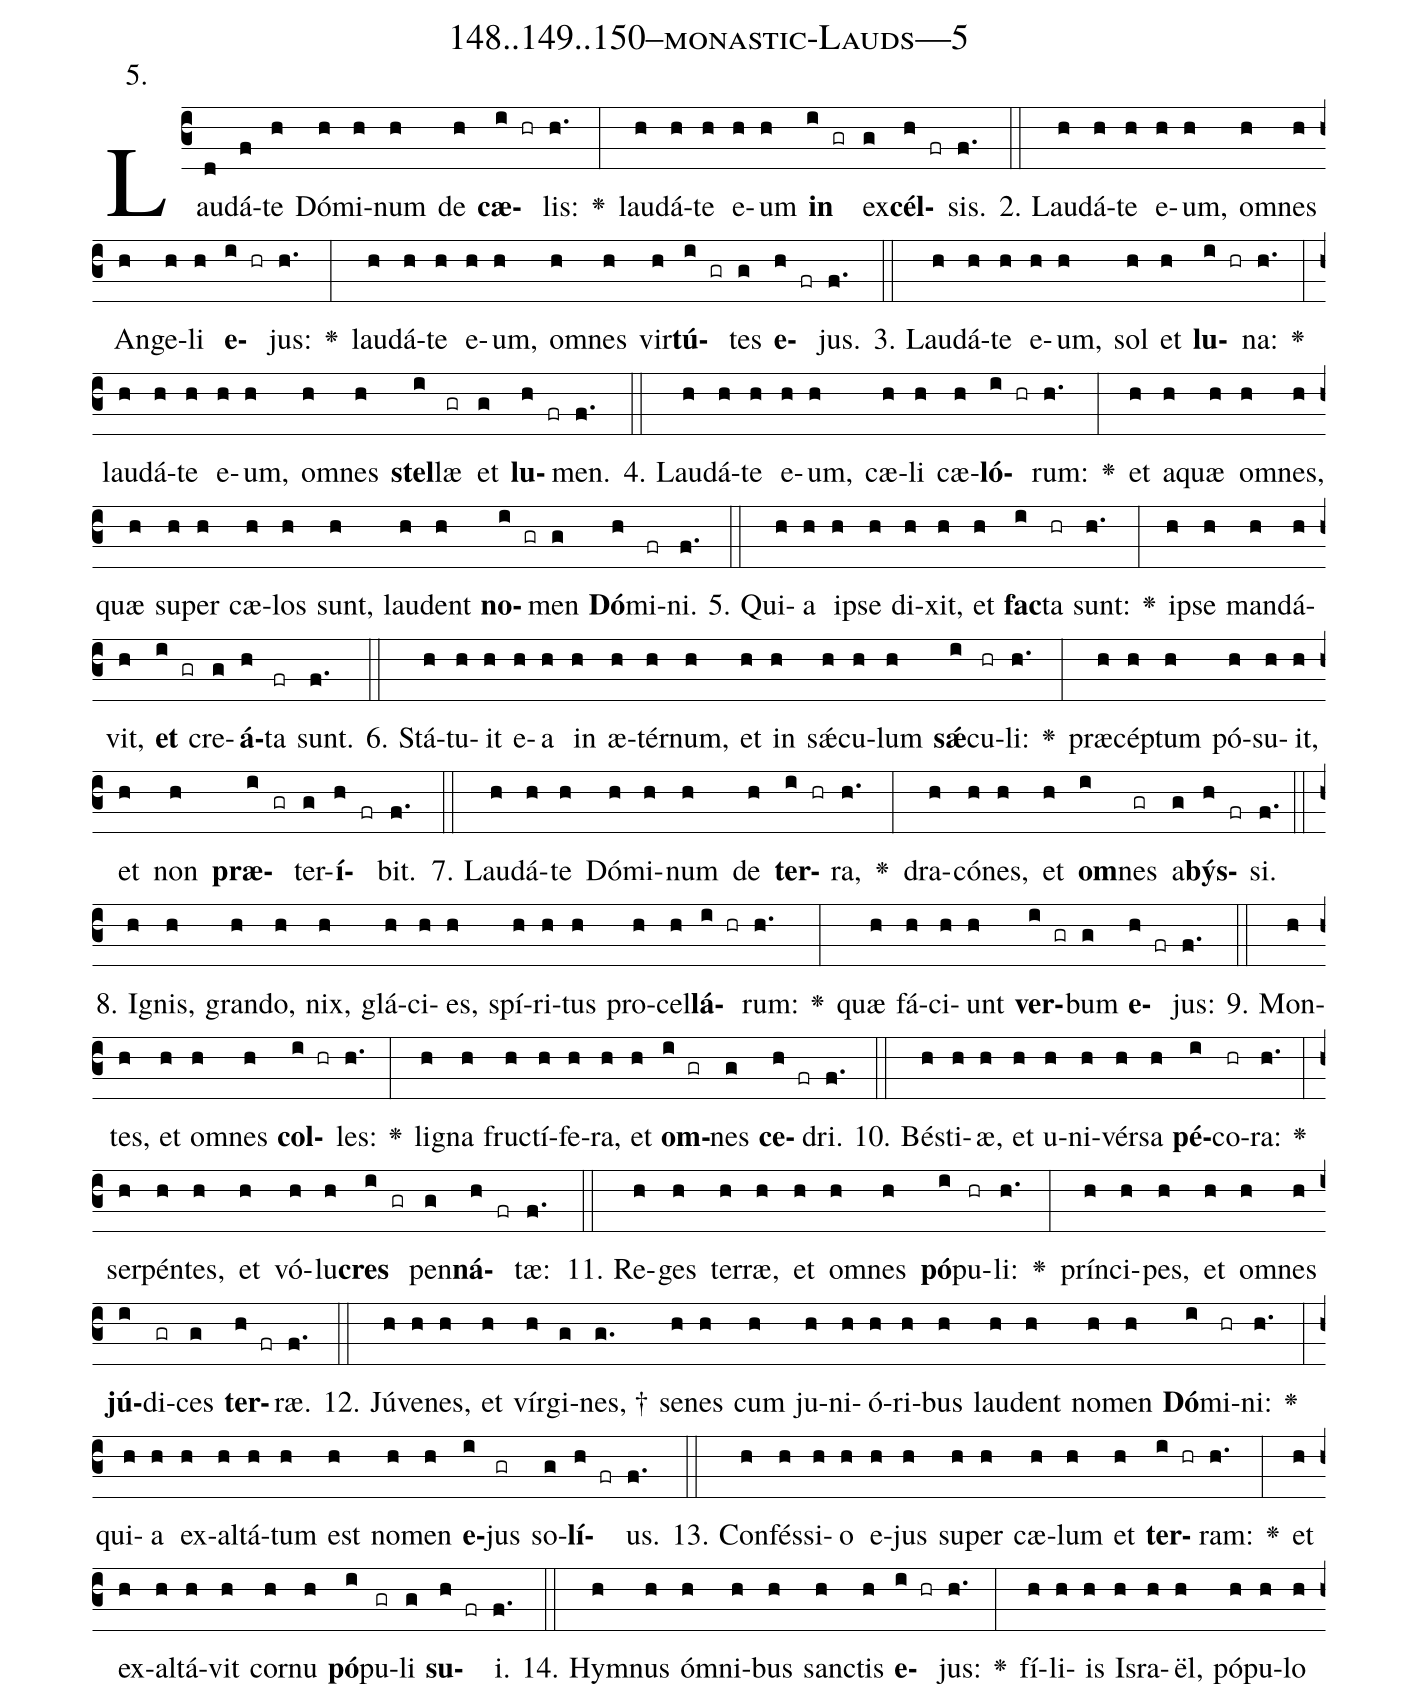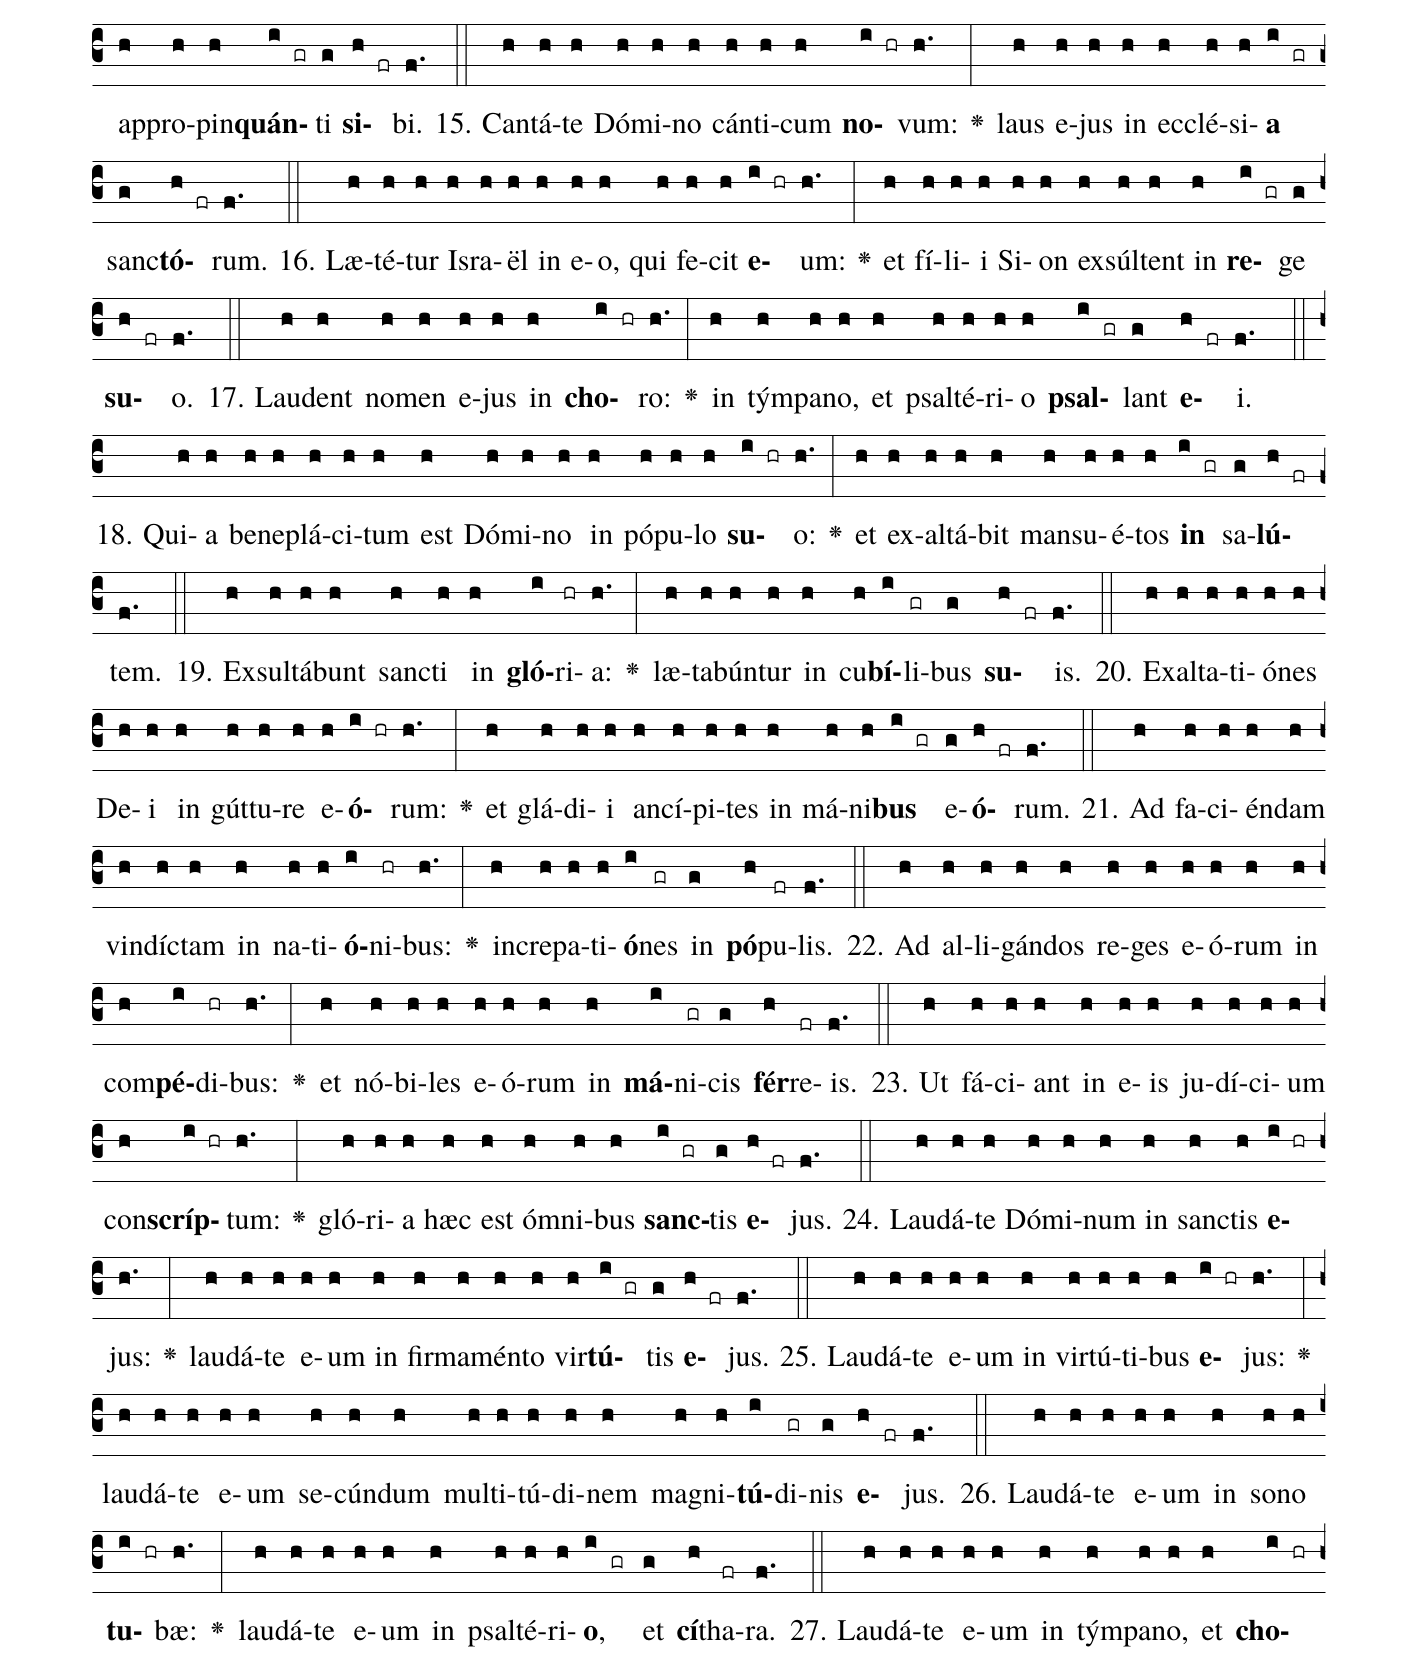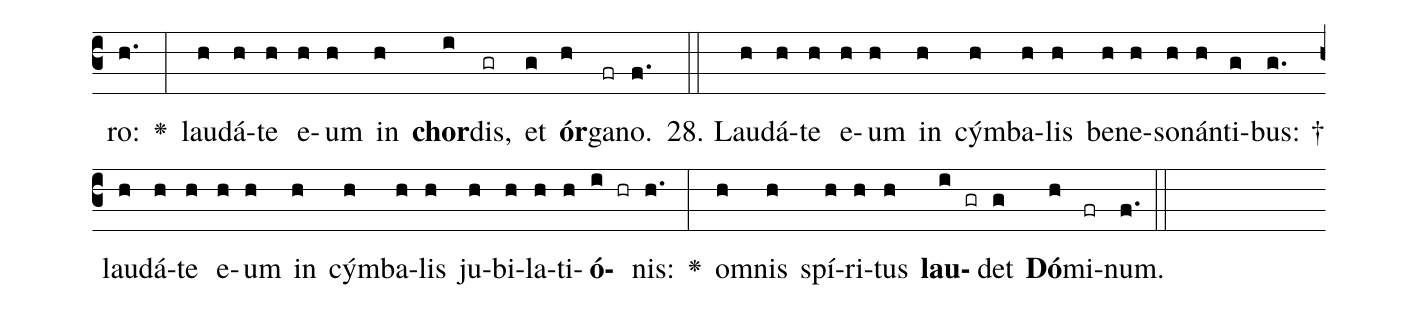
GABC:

name: 148..149..150--monastic-Lauds---5;
annotation: 5.;
%%
(c3)Lau(d)dá(f)te(h) Dó(h)mi(h)num(h) de(h) <b>cæ</b>(i hr)lis:(h.) <v>\greheightstar</v>(:) lau(h)dá(h)te(h) e(h)um(h) <b>in</b>(i gr) ex(g)<b>cél</b>(h fr)sis.(f.) (::)
2. Lau(h)dá(h)te(h) e(h)um,(h) om(h)nes(h) An(h)ge(h)li(h) <b>e</b>(i hr)jus:(h.) <v>\greheightstar</v>(:) lau(h)dá(h)te(h) e(h)um,(h) om(h)nes(h) vir(h)<b>tú</b>(i gr)tes(g) <b>e</b>(h fr)jus.(f.) (::)
3. Lau(h)dá(h)te(h) e(h)um,(h) sol(h) et(h) <b>lu</b>(i hr)na:(h.) <v>\greheightstar</v>(:) lau(h)dá(h)te(h) e(h)um,(h) om(h)nes(h) <b>stel</b>(i)læ(gr) et(g) <b>lu</b>(h fr)men.(f.) (::)
4. Lau(h)dá(h)te(h) e(h)um,(h) cæ(h)li(h) cæ(h)<b>ló</b>(i hr)rum:(h.) <v>\greheightstar</v>(:) et(h) a(h)quæ(h) om(h)nes,(h) quæ(h) su(h)per(h) cæ(h)los(h) sunt,(h) lau(h)dent(h) <b>no</b>(i gr)men(g) <b>Dó</b>(h)mi(fr)ni.(f.) (::)
5. Qui(h)a(h) ip(h)se(h) di(h)xit,(h) et(h) <b>fac</b>(i)ta(hr) sunt:(h.) <v>\greheightstar</v>(:) ip(h)se(h) man(h)dá(h)vit,(h) <b>et</b>(i gr) cre(g)<b>á</b>(h)ta(fr) sunt.(f.) (::)
6. Stá(h)tu(h)it(h) e(h)a(h) in(h) æ(h)tér(h)num,(h) et(h) in(h) sǽ(h)cu(h)lum(h) <b>sǽ</b>(i)cu(hr)li:(h.) <v>\greheightstar</v>(:) præ(h)cép(h)tum(h) pó(h)su(h)it,(h) et(h) non(h) <b>præ</b>(i gr)ter(g)<b>í</b>(h fr)bit.(f.) (::)
7. Lau(h)dá(h)te(h) Dó(h)mi(h)num(h) de(h) <b>ter</b>(i hr)ra,(h.) <v>\greheightstar</v>(:) dra(h)có(h)nes,(h) et(h) <b>om</b>(i)nes(gr) a(g)<b>býs</b>(h fr)si.(f.) (::)
8. I(h)gnis,(h) gran(h)do,(h) nix,(h) glá(h)ci(h)es,(h) spí(h)ri(h)tus(h) pro(h)cel(h)<b>lá</b>(i hr)rum:(h.) <v>\greheightstar</v>(:) quæ(h) fá(h)ci(h)unt(h) <b>ver</b>(i gr)bum(g) <b>e</b>(h fr)jus:(f.) (::)
9. Mon(h)tes,(h) et(h) om(h)nes(h) <b>col</b>(i hr)les:(h.) <v>\greheightstar</v>(:) li(h)gna(h) fruc(h)tí(h)fe(h)ra,(h) et(h) <b>om</b>(i gr)nes(g) <b>ce</b>(h fr)dri.(f.) (::)
10. Bés(h)ti(h)æ,(h) et(h) u(h)ni(h)vér(h)sa(h) <b>pé</b>(i)co(hr)ra:(h.) <v>\greheightstar</v>(:) ser(h)pén(h)tes,(h) et(h) vó(h)lu(h)<b>cres</b>(i gr) pen(g)<b>ná</b>(h fr)tæ:(f.) (::)
11. Re(h)ges(h) ter(h)ræ,(h) et(h) om(h)nes(h) <b>pó</b>(i)pu(hr)li:(h.) <v>\greheightstar</v>(:) prín(h)ci(h)pes,(h) et(h) om(h)nes(h) <b>jú</b>(i)di(gr)ces(g) <b>ter</b>(h fr)ræ.(f.) (::)
12. Jú(h)ve(h)nes,(h) et(h) vír(h)gi(g)nes, †(g.) se(h)nes(h) cum(h) ju(h)ni(h)ó(h)ri(h)bus(h) lau(h)dent(h) no(h)men(h) <b>Dó</b>(i)mi(hr)ni:(h.) <v>\greheightstar</v>(:) qui(h)a(h) ex(h)al(h)tá(h)tum(h) est(h) no(h)men(h) <b>e</b>(i)jus(gr) so(g)<b>lí</b>(h fr)us.(f.) (::)
13. Con(h)fés(h)si(h)o(h) e(h)jus(h) su(h)per(h) cæ(h)lum(h) et(h) <b>ter</b>(i hr)ram:(h.) <v>\greheightstar</v>(:) et(h) ex(h)al(h)tá(h)vit(h) cor(h)nu(h) <b>pó</b>(i)pu(gr)li(g) <b>su</b>(h fr)i.(f.) (::)
14. Hym(h)nus(h) óm(h)ni(h)bus(h) sanc(h)tis(h) <b>e</b>(i hr)jus:(h.) <v>\greheightstar</v>(:) fí(h)li(h)is(h) Is(h)ra(h)ël,(h) pó(h)pu(h)lo(h) ap(h)pro(h)pin(h)<b>quán</b>(i gr)ti(g) <b>si</b>(h fr)bi.(f.) (::)
15. Can(h)tá(h)te(h) Dó(h)mi(h)no(h) cán(h)ti(h)cum(h) <b>no</b>(i hr)vum:(h.) <v>\greheightstar</v>(:) laus(h) e(h)jus(h) in(h) ec(h)clé(h)si(h)<b>a</b>(i gr) sanc(g)<b>tó</b>(h fr)rum.(f.) (::)
16. Læ(h)té(h)tur(h) Is(h)ra(h)ël(h) in(h) e(h)o,(h) qui(h) fe(h)cit(h) <b>e</b>(i hr)um:(h.) <v>\greheightstar</v>(:) et(h) fí(h)li(h)i(h) Si(h)on(h) ex(h)súl(h)tent(h) in(h) <b>re</b>(i gr)ge(g) <b>su</b>(h fr)o.(f.) (::)
17. Lau(h)dent(h) no(h)men(h) e(h)jus(h) in(h) <b>cho</b>(i hr)ro:(h.) <v>\greheightstar</v>(:) in(h) tým(h)pa(h)no,(h) et(h) psal(h)té(h)ri(h)o(h) <b>psal</b>(i gr)lant(g) <b>e</b>(h fr)i.(f.) (::)
18. Qui(h)a(h) be(h)ne(h)plá(h)ci(h)tum(h) est(h) Dó(h)mi(h)no(h) in(h) pó(h)pu(h)lo(h) <b>su</b>(i hr)o:(h.) <v>\greheightstar</v>(:) et(h) ex(h)al(h)tá(h)bit(h) man(h)su(h)é(h)tos(h) <b>in</b>(i gr) sa(g)<b>lú</b>(h fr)tem.(f.) (::)
19. Ex(h)sul(h)tá(h)bunt(h) sanc(h)ti(h) in(h) <b>gló</b>(i)ri(hr)a:(h.) <v>\greheightstar</v>(:) læ(h)ta(h)bún(h)tur(h) in(h) cu(h)<b>bí</b>(i)li(gr)bus(g) <b>su</b>(h fr)is.(f.) (::)
20. Ex(h)al(h)ta(h)ti(h)ó(h)nes(h) De(h)i(h) in(h) gút(h)tu(h)re(h) e(h)<b>ó</b>(i hr)rum:(h.) <v>\greheightstar</v>(:) et(h) glá(h)di(h)i(h) an(h)cí(h)pi(h)tes(h) in(h) má(h)ni(h)<b>bus</b>(i gr) e(g)<b>ó</b>(h fr)rum.(f.) (::)
21. Ad(h) fa(h)ci(h)én(h)dam(h) vin(h)díc(h)tam(h) in(h) na(h)ti(h)<b>ó</b>(i)ni(hr)bus:(h.) <v>\greheightstar</v>(:) in(h)cre(h)pa(h)ti(h)<b>ó</b>(i)nes(gr) in(g) <b>pó</b>(h)pu(fr)lis.(f.) (::)
22. Ad(h) al(h)li(h)gán(h)dos(h) re(h)ges(h) e(h)ó(h)rum(h) in(h) com(h)<b>pé</b>(i)di(hr)bus:(h.) <v>\greheightstar</v>(:) et(h) nó(h)bi(h)les(h) e(h)ó(h)rum(h) in(h) <b>má</b>(i)ni(gr)cis(g) <b>fér</b>(h)re(fr)is.(f.) (::)
23. Ut(h) fá(h)ci(h)ant(h) in(h) e(h)is(h) ju(h)dí(h)ci(h)um(h) con(h)<b>scríp</b>(i hr)tum:(h.) <v>\greheightstar</v>(:) gló(h)ri(h)a(h) hæc(h) est(h) óm(h)ni(h)bus(h) <b>sanc</b>(i gr)tis(g) <b>e</b>(h fr)jus.(f.) (::)
24. Lau(h)dá(h)te(h) Dó(h)mi(h)num(h) in(h) sanc(h)tis(h) <b>e</b>(i hr)jus:(h.) <v>\greheightstar</v>(:) lau(h)dá(h)te(h) e(h)um(h) in(h) fir(h)ma(h)mén(h)to(h) vir(h)<b>tú</b>(i gr)tis(g) <b>e</b>(h fr)jus.(f.) (::)
25. Lau(h)dá(h)te(h) e(h)um(h) in(h) vir(h)tú(h)ti(h)bus(h) <b>e</b>(i hr)jus:(h.) <v>\greheightstar</v>(:) lau(h)dá(h)te(h) e(h)um(h) se(h)cún(h)dum(h) mul(h)ti(h)tú(h)di(h)nem(h) ma(h)gni(h)<b>tú</b>(i)di(gr)nis(g) <b>e</b>(h fr)jus.(f.) (::)
26. Lau(h)dá(h)te(h) e(h)um(h) in(h) so(h)no(h) <b>tu</b>(i hr)bæ:(h.) <v>\greheightstar</v>(:) lau(h)dá(h)te(h) e(h)um(h) in(h) psal(h)té(h)ri(h)<b>o</b>,(i gr) et(g) <b>cí</b>(h)tha(fr)ra.(f.) (::)
27. Lau(h)dá(h)te(h) e(h)um(h) in(h) tým(h)pa(h)no,(h) et(h) <b>cho</b>(i hr)ro:(h.) <v>\greheightstar</v>(:) lau(h)dá(h)te(h) e(h)um(h) in(h) <b>chor</b>(i)dis,(gr) et(g) <b>ór</b>(h)ga(fr)no.(f.) (::)
28. Lau(h)dá(h)te(h) e(h)um(h) in(h) cým(h)ba(h)lis(h) be(h)ne(h)so(h)nán(h)ti(g)bus: †(g.) lau(h)dá(h)te(h) e(h)um(h) in(h) cým(h)ba(h)lis(h) ju(h)bi(h)la(h)ti(h)<b>ó</b>(i hr)nis:(h.) <v>\greheightstar</v>(:) om(h)nis(h) spí(h)ri(h)tus(h) <b>lau</b>(i gr)det(g) <b>Dó</b>(h)mi(fr)num.(f.) (::)
